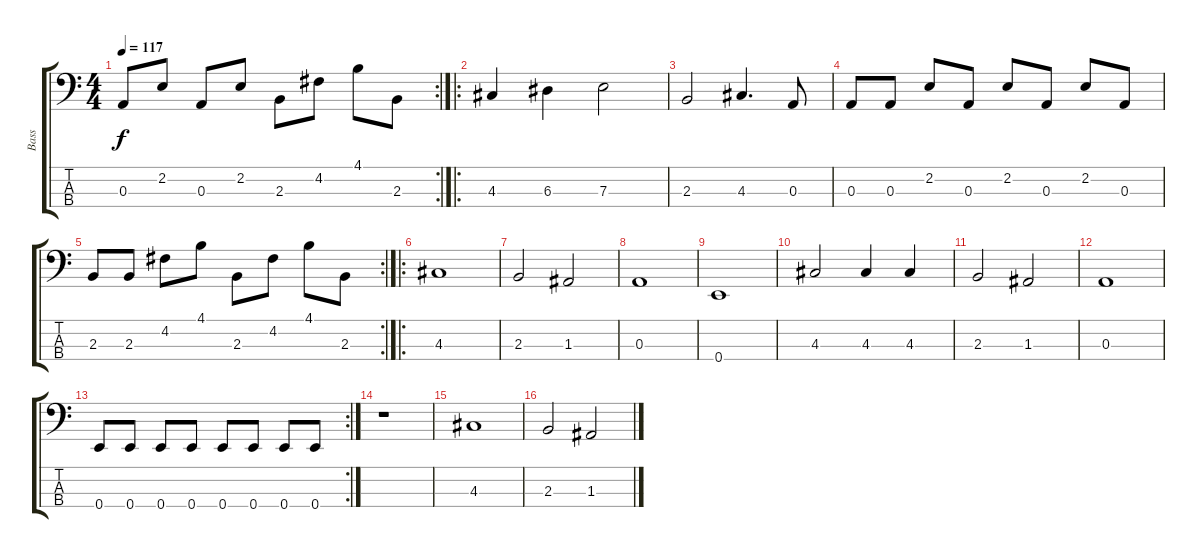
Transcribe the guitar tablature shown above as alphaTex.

\track ("Bass" "Bass") {instrument electricbassfinger}
\staff {score tabs}
\tuning (G2 D2 A1 E1) {hide}
\rc 2
\ts (4 4)
\tempo 117
\clef f4
\ks c
0.3.8{dy f} 2.2.8 0.3.8 2.2.8 2.3.8 4.2.8 4.1.8 2.3.8 |
\ro
4.3.4 6.3.4 7.3.2 |
2.3.2 4.3.4{d} 0.3.8 |
0.3.8 0.3.8 2.2.8 0.3.8 2.2.8 0.3.8 2.2.8 0.3.8 |
\rc 2
2.3.8 2.3.8 4.2.8 4.1.8 2.3.8 4.2.8 4.1.8 2.3.8 |
\ro
4.3.1 |
2.3.2 1.3.2 |
0.3.1 |
0.4.1 |
4.3.2 4.3.4 4.3.4 |
2.3.2 1.3.2 |
0.3.1 |
\rc 2
0.4.8 0.4.8 0.4.8 0.4.8 0.4.8 0.4.8 0.4.8 0.4.8 |
r.1 |
4.3.1 |
2.3.2 1.3.2
